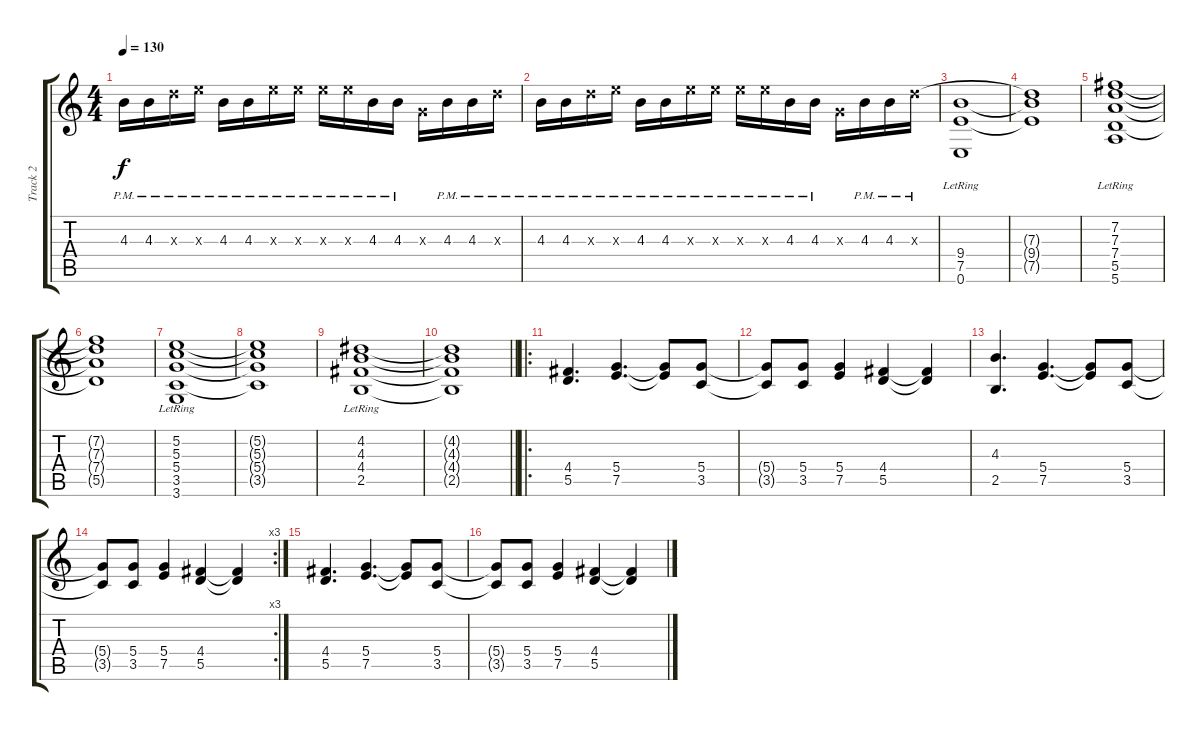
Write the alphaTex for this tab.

\track ("Track 2" "Track 2") {instrument distortionguitar}
\staff {score tabs}
\tuning (E4 B3 G3 D3 A2 E2) {hide}
\ts (4 4)
\tempo 130
\clef g2
\ks c
4.3{pm}.16{dy f} 4.3{pm}.16 7.3{pm x}.16 9.3{pm x}.16 4.3{pm}.16 4.3{pm}.16 9.3{pm x}.16 9.3{pm x}.16 9.3{pm x}.16 9.3{pm x}.16 4.3{pm}.16 4.3{pm}.16 0.3{x}.16 4.3{pm}.16 4.3{pm}.16 7.3{pm x}.16 |
4.3{pm}.16 4.3{pm}.16 7.3{pm x}.16 9.3{pm x}.16 4.3{pm}.16 4.3{pm}.16 9.3{pm x}.16 9.3{pm x}.16 9.3{pm x}.16 9.3{pm x}.16 4.3{pm}.16 4.3{pm}.16 0.3{x}.16 4.3{pm}.16 4.3{pm}.16 7.3{pm x}.16 |
(9.4{lr} 7.5{lr} 0.6).1{instrument distortionguitar} |
(7.3{t} 9.4{t} 7.5{t}).1 |
(7.2 7.3{lr} 7.4{lr} 5.5{lr} 5.6).1 |
(7.2{t} 7.3{t} 7.4{t} 5.5{t}).1 |
(5.2 5.3{lr} 5.4{lr} 3.5{lr} 3.6).1 |
(5.2{t} 5.3{t} 5.4{t} 3.5{t}).1 |
(4.2 4.3{lr} 4.4{lr} 2.5{lr}).1 |
\barLineRight lightlight
(4.2{t} 4.3{t} 4.4{t} 2.5{t}).1 |
\ro
(4.4 5.5).4{d} (5.4 7.5).4{d} (5.4{t} 7.5{t}).8 (5.4 3.5).8 |
(5.4{t} 3.5{t}).8 (5.4 3.5).8 (5.4 7.5).4 (4.4 5.5).4 (4.4{t} 5.5{t}).4 |
(4.3 2.5).4{d} (5.4 7.5).4{d} (5.4{t} 7.5{t}).8 (5.4 3.5).8 |
\rc 3
(5.4{t} 3.5{t}).8 (5.4 3.5).8 (5.4 7.5).4 (4.4 5.5).4 (4.4{t} 5.5{t}).4 |
(4.4 5.5).4{d} (5.4 7.5).4{d} (5.4{t} 7.5{t}).8 (5.4 3.5).8 |
(5.4{t} 3.5{t}).8 (5.4 3.5).8 (5.4 7.5).4 (4.4 5.5).4 (4.4{t} 5.5{t}).4
